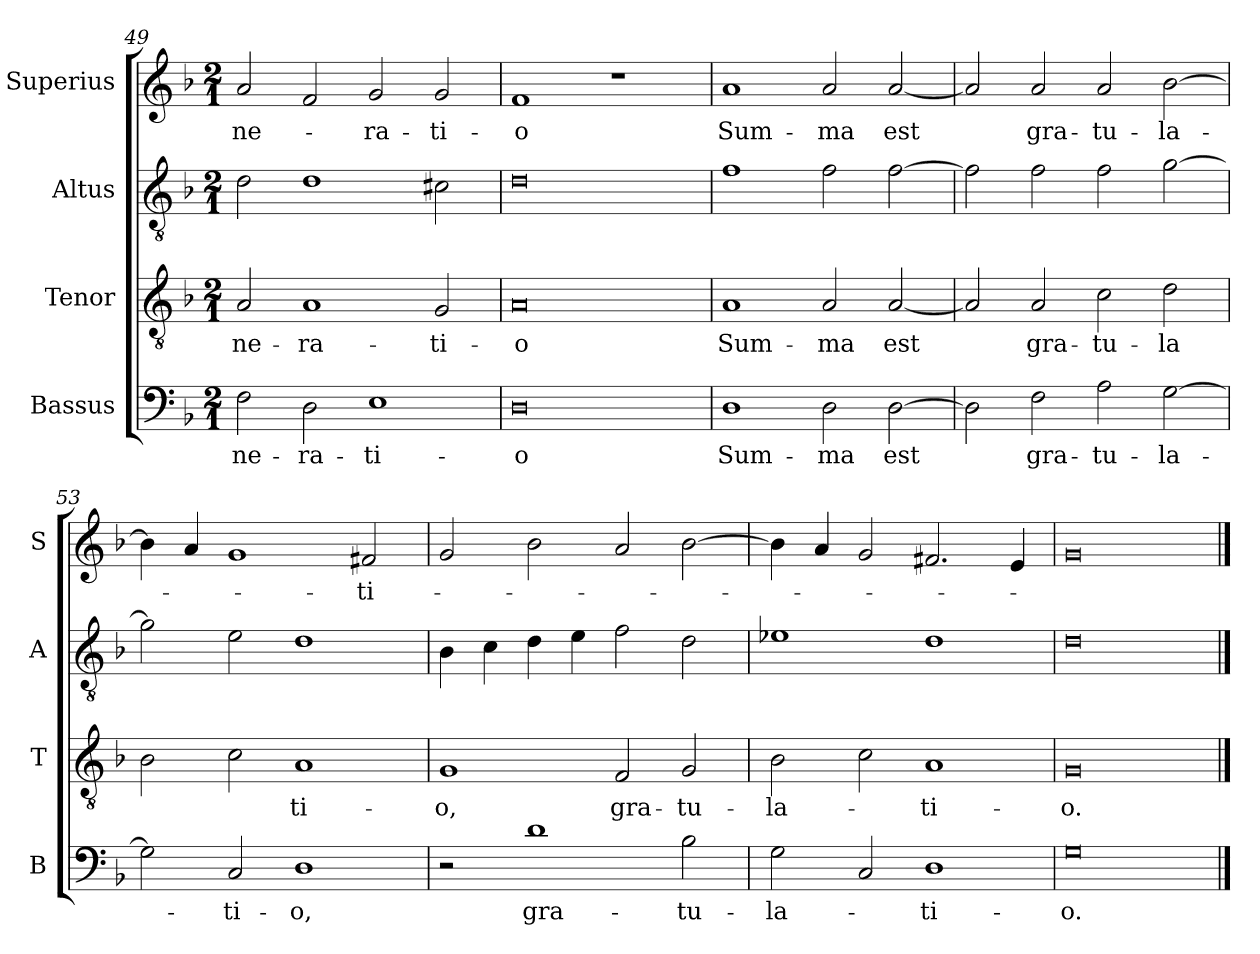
**kern	**text	**kern	**text	**kern	**kern	**text
*part4	*part4	*part3	*part3	*part2	*part1	*part1
*staff4	*staff4	*staff3	*staff3	*staff2	*staff1	*staff1
*I"Bassus	*	*I"Tenor	*	*I"Altus	*I"Superius	*
*I'B	*	*I'T	*	*I'A	*I'S	*
*clefF4	*	*clefGv2	*	*clefGv2	*clefG2	*
*k[b-]	*	*k[b-]	*	*k[b-]	*k[b-]	*
*M2/1	*	*M2/1	*	*M2/1	*M2/1	*
=49	=49	=49	=49	=49	=49	=49
2F\	-ne-	2A/	-ne-	2d\	2a/	-ne-
2D\	-ra-	1A	-ra-	1d	2f/	.
1E	-ti-	.	.	.	2g/	-ra-
.	.	2G/	-ti-	2c#X\	2g/	-ti-
=50	=50	=50	=50	=50	=50	=50
0D	-o	0A	-o	0d	1f	-o
.	.	.	.	.	1r	.
=51	=51	=51	=51	=51	=51	=51
1D	Sum-	1A	Sum-	1f	1a	Sum-
2D\	-ma	2A/	-ma	2f\	2a/	-ma
[2D\	est	[2A/	est	[2f\	[2a/	est
=52	=52	=52	=52	=52	=52	=52
2D\]	.	2A/]	.	2f\]	2a/]	.
2F\	gra-	2A/	gra-	2f\	2a/	gra-
2A\	-tu-	2c\	-tu-	2f\	2a/	-tu-
[2G\	-la-	2d\	-la	[2g\	[2b-\	-la-
=53	=53	=53	=53	=53	=53	=53
2G\]	.	2B-\	.	2g\]	4b-\]	.
.	.	.	.	.	4a/	.
2C/	-ti-	2c\	.	2e\	1g	.
1D	-o,	1A	ti-	1d	.	.
.	.	.	.	.	2f#X/	-ti-
=54	=54	=54	=54	=54	=54	=54
2r	.	1G	-o,	4B-\	2g/	.
.	.	.	.	4c\	.	.
1d	gra-	.	.	4d\	2b-\	.
.	.	.	.	4e\	.	.
.	.	2F/	gra-	2f\	2a/	.
2B-\	-tu-	2G/	-tu-	2d\	[2b-\	.
=55	=55	=55	=55	=55	=55	=55
2G\	-la-	2B-\	-la-	1e-X	4b-\]	.
.	.	.	.	.	4a/	.
2C/	.	2c\	.	.	2g/	.
1D	-ti-	1A	-ti-	1d	2.f#X/	.
.	.	.	.	.	4e/	.
=56	=56	=56	=56	=56	=56	=56
0G	-o.	0G	-o.	0d	0g	.
==	==	==	==	==	==	==
*-	*-	*-	*-	*-	*-	*-
